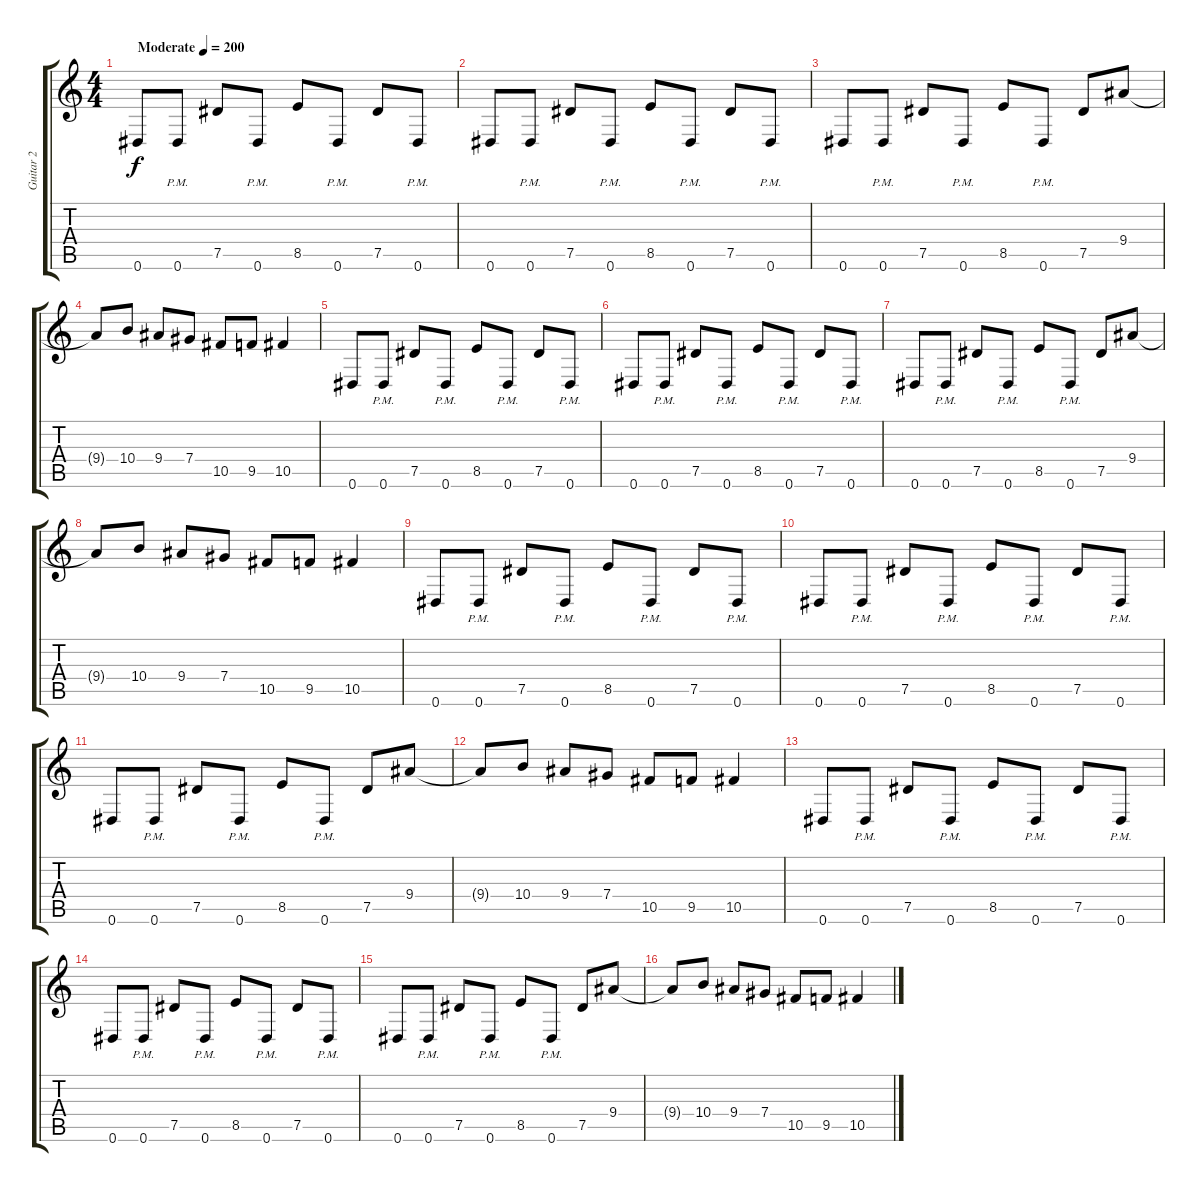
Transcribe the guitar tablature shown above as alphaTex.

\track ("Guitar 2" "Guitar 2") {instrument distortionguitar}
\staff {score tabs}
\tuning (Eb4 Bb3 Gb3 Db3 Ab2 Eb2) {hide}
\ts (4 4)
\tempo (200 "Moderate")
\clef g2
\ks c
0.6.8{dy f instrument distortionguitar} 0.6{pm}.8 7.5.8 0.6{pm}.8 8.5.8 0.6{pm}.8 7.5.8 0.6{pm}.8 |
0.6.8 0.6{pm}.8 7.5.8 0.6{pm}.8 8.5.8 0.6{pm}.8 7.5.8 0.6{pm}.8 |
0.6.8 0.6{pm}.8 7.5.8 0.6{pm}.8 8.5.8 0.6{pm}.8 7.5.8 9.4.8 |
9.4{t}.8 10.4.8 9.4.8 7.4.8 10.5.8 9.5.8 10.5.4 |
0.6.8 0.6{pm}.8 7.5.8 0.6{pm}.8 8.5.8 0.6{pm}.8 7.5.8 0.6{pm}.8 |
0.6.8 0.6{pm}.8 7.5.8 0.6{pm}.8 8.5.8 0.6{pm}.8 7.5.8 0.6{pm}.8 |
0.6.8 0.6{pm}.8 7.5.8 0.6{pm}.8 8.5.8 0.6{pm}.8 7.5.8 9.4.8 |
9.4{t}.8 10.4.8 9.4.8 7.4.8 10.5.8 9.5.8 10.5.4 |
0.6.8 0.6{pm}.8 7.5.8 0.6{pm}.8 8.5.8 0.6{pm}.8 7.5.8 0.6{pm}.8 |
0.6.8 0.6{pm}.8 7.5.8 0.6{pm}.8 8.5.8 0.6{pm}.8 7.5.8 0.6{pm}.8 |
0.6.8 0.6{pm}.8 7.5.8 0.6{pm}.8 8.5.8 0.6{pm}.8 7.5.8 9.4.8 |
9.4{t}.8 10.4.8 9.4.8 7.4.8 10.5.8 9.5.8 10.5.4 |
0.6.8 0.6{pm}.8 7.5.8 0.6{pm}.8 8.5.8 0.6{pm}.8 7.5.8 0.6{pm}.8 |
0.6.8 0.6{pm}.8 7.5.8 0.6{pm}.8 8.5.8 0.6{pm}.8 7.5.8 0.6{pm}.8 |
0.6.8 0.6{pm}.8 7.5.8 0.6{pm}.8 8.5.8 0.6{pm}.8 7.5.8 9.4.8 |
9.4{t}.8 10.4.8 9.4.8 7.4.8 10.5.8 9.5.8 10.5.4
